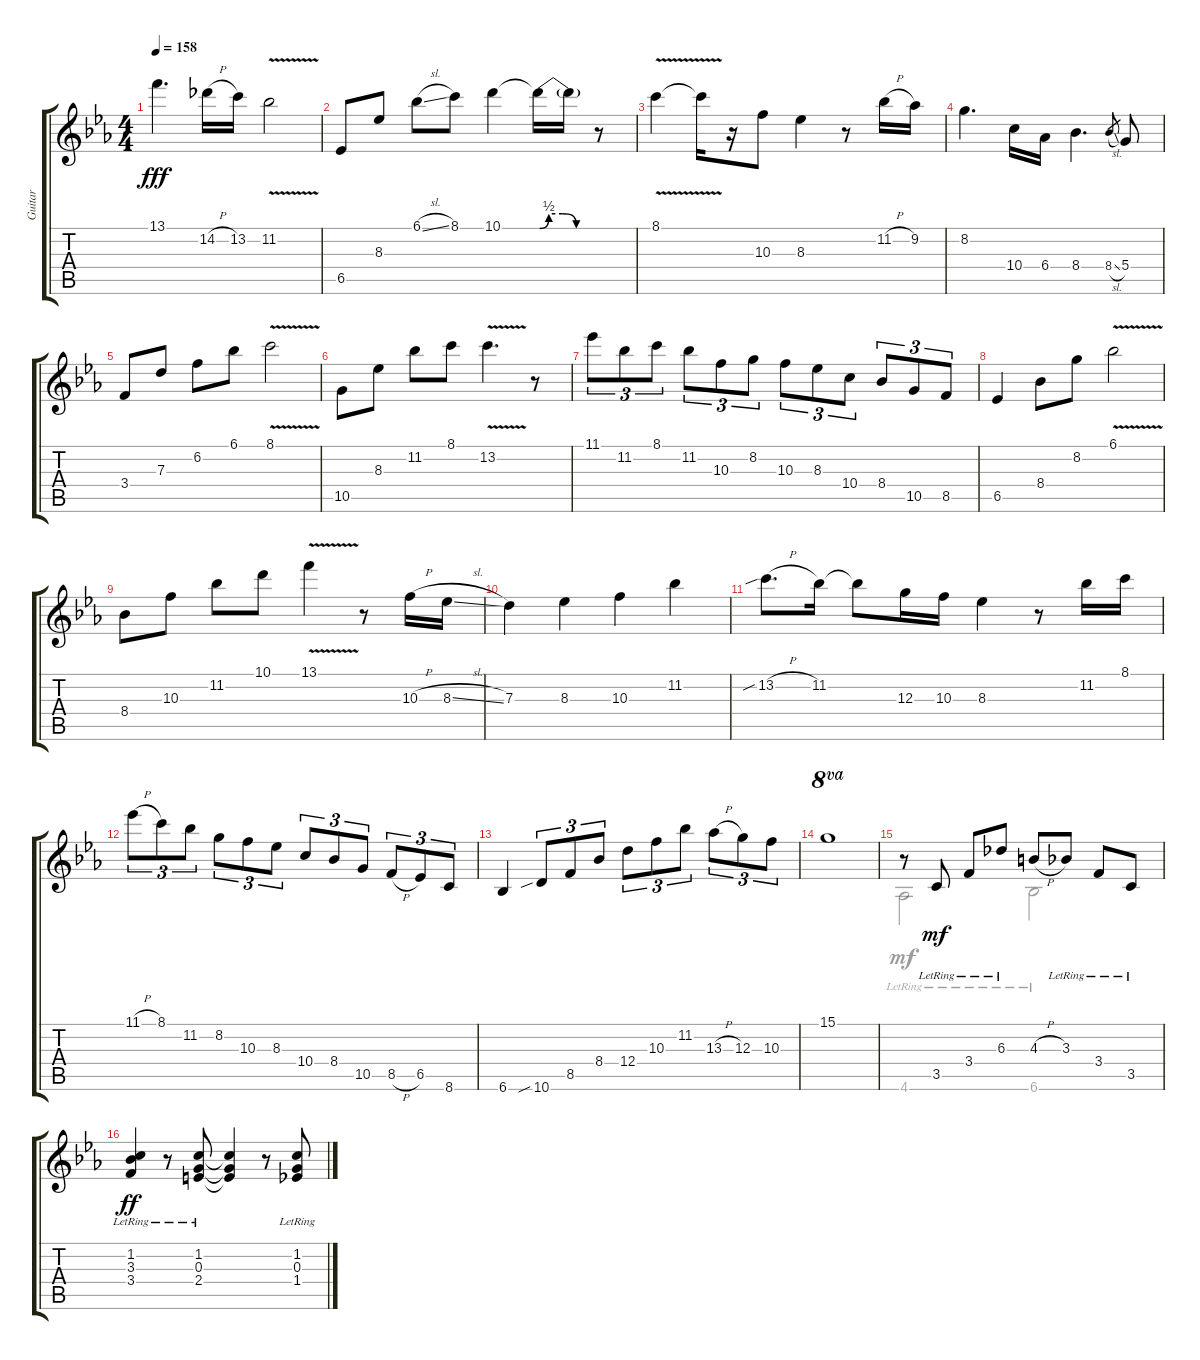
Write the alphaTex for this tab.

\track ("Guitar" "Guitar") {instrument overdrivenguitar}
\staff {score tabs}
\tuning (E4 B3 G3 D3 A2 E2) {hide}
\voice
\ts (4 4)
\tempo 158
\clef g2
\ks eb
13.1.4{d dy fff} 14.2{h}.16 13.2.16 11.2{v}.2 |
6.5.8 8.3.8 6.1{sl}.8 8.1.8 10.1.4 10.1{be (custom 0 0 10 2 25 2 40 0 60 0) t}.16 10.1{t}.16 r.8 |
8.1{v}.4 8.1{t}.16 r.16 10.3.8 8.3.4 r.8 11.2{h}.16 9.2.16 |
8.2.4{d} 10.4.16 6.4.16 8.4.4{d} 8.4{sl}.8{gr} 5.4.8 |
3.4.8 7.3.8 6.2.8 6.1.8 8.1{v}.2 |
10.5.8 8.3.8 11.2.8 8.1.8 13.2{v}.4{d} r.8 |
11.1.8{tu (3 2)} 11.2.8{tu (3 2)} 8.1.8{tu (3 2)} 11.2.8{tu (3 2)} 10.3.8{tu (3 2)} 8.2.8{tu (3 2)} 10.3.8{tu (3 2)} 8.3.8{tu (3 2)} 10.4.8{tu (3 2)} 8.4.8{tu (3 2)} 10.5.8{tu (3 2)} 8.5.8{tu (3 2)} |
6.5.4 8.4.8 8.2.8 6.1{v}.2 |
8.4.8 10.3.8 11.2.8 10.1.8 13.1{v}.4 r.8 10.3{h}.16 8.3{sl}.16 |
7.3.4 8.3.4 10.3.4 11.2.4 |
13.2{sib h}.8{d} 11.2.16 11.2{t}.8 12.3.16 10.3.16 8.3.4 r.8 11.2.16 8.1.16 |
11.1{h}.8{tu (3 2)} 8.1.8{tu (3 2)} 11.2.8{tu (3 2)} 8.2.8{tu (3 2)} 10.3.8{tu (3 2)} 8.3.8{tu (3 2)} 10.4.8{tu (3 2)} 8.4.8{tu (3 2)} 10.5.8{tu (3 2)} 8.5{h}.8{tu (3 2)} 6.5.8{tu (3 2)} 8.6.8{tu (3 2)} |
6.6.4 10.6{sib}.8{tu (3 2)} 8.5.8{tu (3 2)} 8.4.8{tu (3 2)} 12.4.8{tu (3 2)} 10.3.8{tu (3 2)} 11.2.8{tu (3 2)} 13.3{h}.8{tu (3 2)} 12.3.8{tu (3 2)} 10.3.8{tu (3 2)} |
15.1.1{ot 8va} |
r.8{instrument electricguitarclean} 3.5{lr}.8{dy mf} 3.4{lr}.8 6.3{lr}.8 4.3{h}.8 3.3{lr}.8 3.4{lr}.8 3.5{lr}.8 |
(1.2{lr} 3.3{lr} 3.4{lr}).4{dy ff} r.8 (1.2{lr} 0.3{lr} 2.4{lr}).8 (1.2{t} 0.3{t} 2.4{t}).4 r.8 (1.2{lr} 0.3{lr} 1.4{lr}).8
\voice
\clef g2
\ottava regular
\simile none
\ks eb
|
|
|
|
|
|
|
|
|
|
|
|
|
|
4.6{lr}.2{dy mf} 6.6{lr}.2 |
